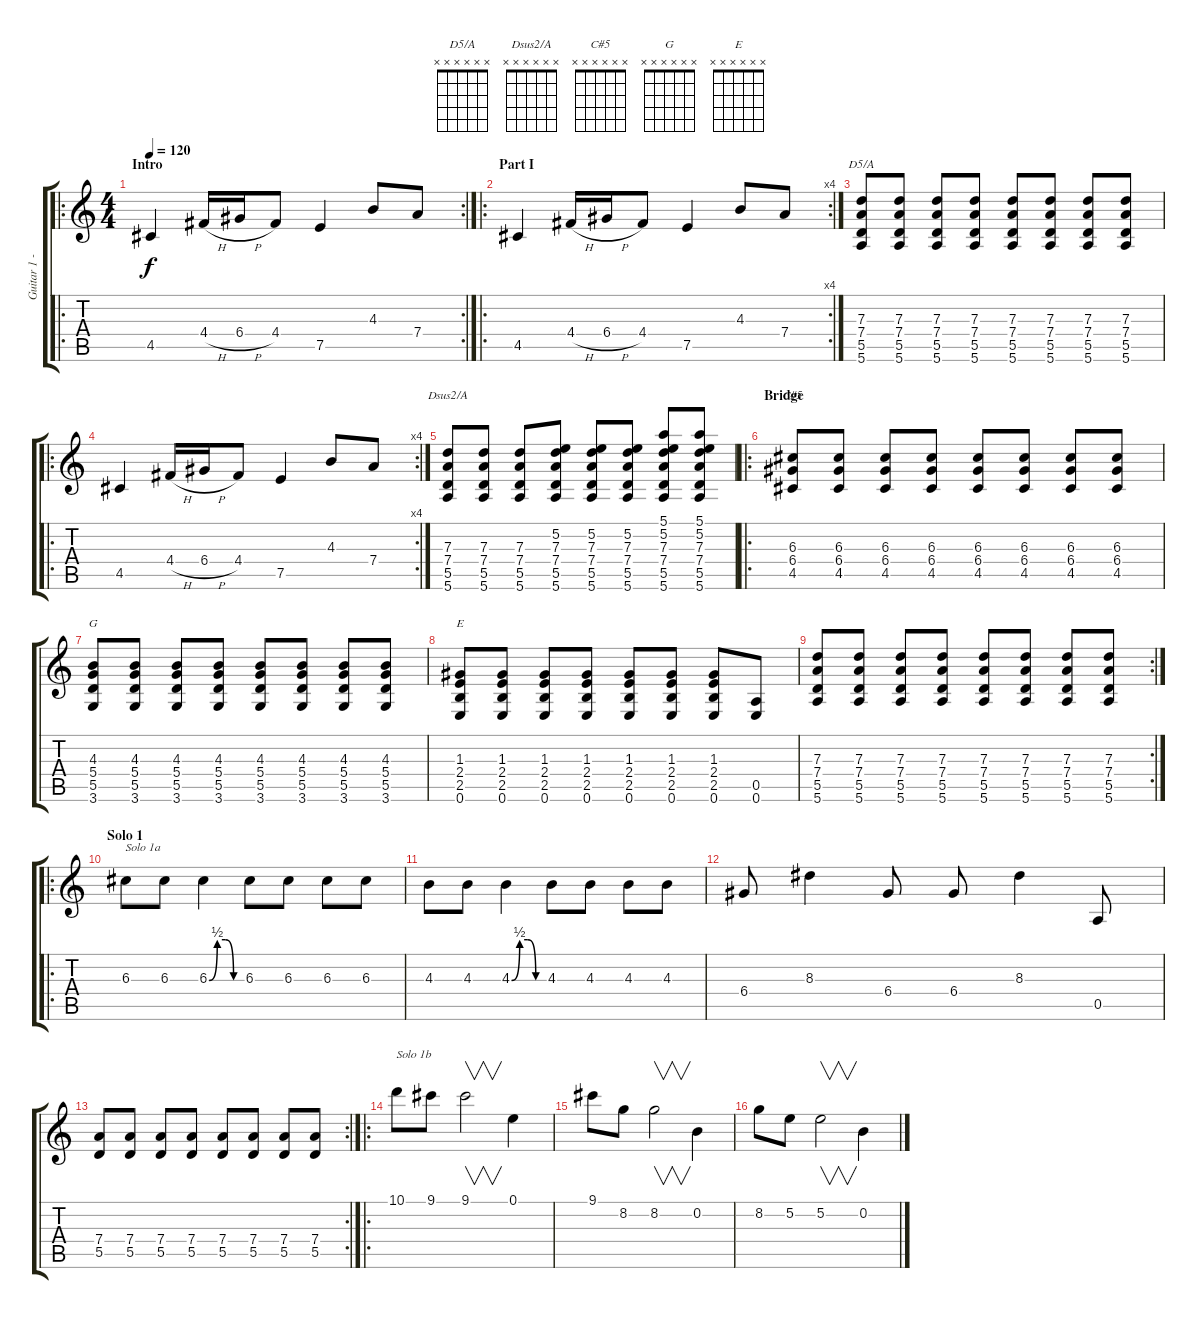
\track ("Guitar 1 - main stuff" "Guitar 1 -") {instrument distortionguitar}
\staff {score tabs}
\tuning (E4 B3 G3 D3 A2 E2) {hide}
\chord ("D5/A" x x x x x x) {firstfret 0}
\chord ("Dsus2/A" x x x x x x) {firstfret 0}
\chord ("C#5" x x x x x x) {firstfret 0}
\chord ("G" x x x x x x) {firstfret 0}
\chord ("E" x x x x x x) {firstfret 0}
\ro
\rc 2
\ts (4 4)
\section ("" "Intro")
\tempo 120
\clef g2
\ks c
4.5.4{dy f instrument distortionguitar} 4.4{h}.16 6.4{h}.16 4.4.8 7.5.4 4.3.8 7.4.8 |
\ro
\rc 4
\section ("" "Part I")
4.5.4 4.4{h}.16 6.4{h}.16 4.4.8 7.5.4 4.3.8 7.4.8 |
(7.3 7.4 5.5 5.6).8{ch "D5/A"} (7.3 7.4 5.5 5.6).8 (7.3 7.4 5.5 5.6).8 (7.3 7.4 5.5 5.6).8 (7.3 7.4 5.5 5.6).8 (7.3 7.4 5.5 5.6).8 (7.3 7.4 5.5 5.6).8 (7.3 7.4 5.5 5.6).8 |
\ro
\rc 4
4.5.4 4.4{h}.16 6.4{h}.16 4.4.8 7.5.4 4.3.8 7.4.8 |
(7.3 7.4 5.5 5.6).8{ch "Dsus2/A"} (7.3 7.4 5.5 5.6).8 (7.3 7.4 5.5 5.6).8 (5.2 7.3 7.4 5.5 5.6).8 (5.2 7.3 7.4 5.5 5.6).8 (5.2 7.3 7.4 5.5 5.6).8 (5.1 5.2 7.3 7.4 5.5 5.6).8 (5.1 5.2 7.3 7.4 5.5 5.6).8 |
\ro
\section ("" "Bridge")
(6.3 6.4 4.5).8{ch "C#5"} (6.3 6.4 4.5).8 (6.3 6.4 4.5).8 (6.3 6.4 4.5).8 (6.3 6.4 4.5).8 (6.3 6.4 4.5).8 (6.3 6.4 4.5).8 (6.3 6.4 4.5).8 |
(4.3 5.4 5.5 3.6).8{ch "G"} (4.3 5.4 5.5 3.6).8 (4.3 5.4 5.5 3.6).8 (4.3 5.4 5.5 3.6).8 (4.3 5.4 5.5 3.6).8 (4.3 5.4 5.5 3.6).8 (4.3 5.4 5.5 3.6).8 (4.3 5.4 5.5 3.6).8 |
(1.3 2.4 2.5 0.6).8{ch "E"} (1.3 2.4 2.5 0.6).8 (1.3 2.4 2.5 0.6).8 (1.3 2.4 2.5 0.6).8 (1.3 2.4 2.5 0.6).8 (1.3 2.4 2.5 0.6).8 (1.3 2.4 2.5 0.6).8 (0.5 0.6).8 |
\rc 2
(7.3 7.4 5.5 5.6).8 (7.3 7.4 5.5 5.6).8 (7.3 7.4 5.5 5.6).8 (7.3 7.4 5.5 5.6).8 (7.3 7.4 5.5 5.6).8 (7.3 7.4 5.5 5.6).8 (7.3 7.4 5.5 5.6).8 (7.3 7.4 5.5 5.6).8 |
\ro
\section ("" "Solo 1")
6.3.8{txt "Solo 1a" volume 16} 6.3.8 6.3{be (custom 0 0 15 2 30 2 45 0 60 0)}.4 6.3.8 6.3.8 6.3.8 6.3.8 |
4.3.8 4.3.8 4.3{be (custom 0 0 15 2 30 2 45 0 60 0)}.4 4.3.8 4.3.8 4.3.8 4.3.8 |
6.4.8 8.3.4 6.4.8 6.4.8 8.3.4 0.5.8 |
\rc 2
(7.4 5.5).8 (7.4 5.5).8 (7.4 5.5).8 (7.4 5.5).8 (7.4 5.5).8 (7.4 5.5).8 (7.4 5.5).8 (7.4 5.5).8 |
\ro
10.1.8{txt "Solo 1b"} 9.1.8 9.1.2{v} 0.1.4 |
9.1.8 8.2.8 8.2.2{v} 0.2.4 |
8.2.8 5.2.8 5.2.2{v} 0.2.4
